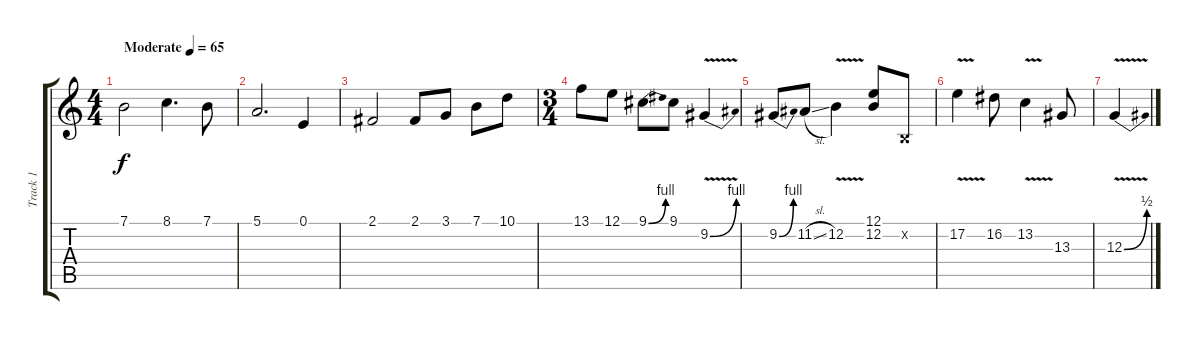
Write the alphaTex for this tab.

\track ("Track 1" "Track 1") {instrument acousticgrandpiano}
\staff {score tabs}
\tuning (E4 B3 G3 D3 A2 E2) {hide}
\ts (4 4)
\tempo (65 "Moderate")
\clef g2
\ks c
7.1.2{dy f instrument acousticgrandpiano} 8.1.4{d} 7.1.8 |
5.1.2{d} 0.1.4 |
2.1.2 2.1.8 3.1.8 7.1.8 10.1.8 |
\ts (3 4)
13.1.8 12.1.8 9.1{be (bend 0 0 60 4)}.8 9.1.8 9.2{be (bend 0 0 60 4) v}.4 |
9.2{be (bend 0 0 60 4)}.8 11.2{sl}.8 12.2{v}.4 (12.1 12.2).8 0.2{x}.8 |
17.2{v}.4 16.2.8 13.2{v}.4 13.3.8 |
12.3{be (bend 0 0 60 2) v}.4
